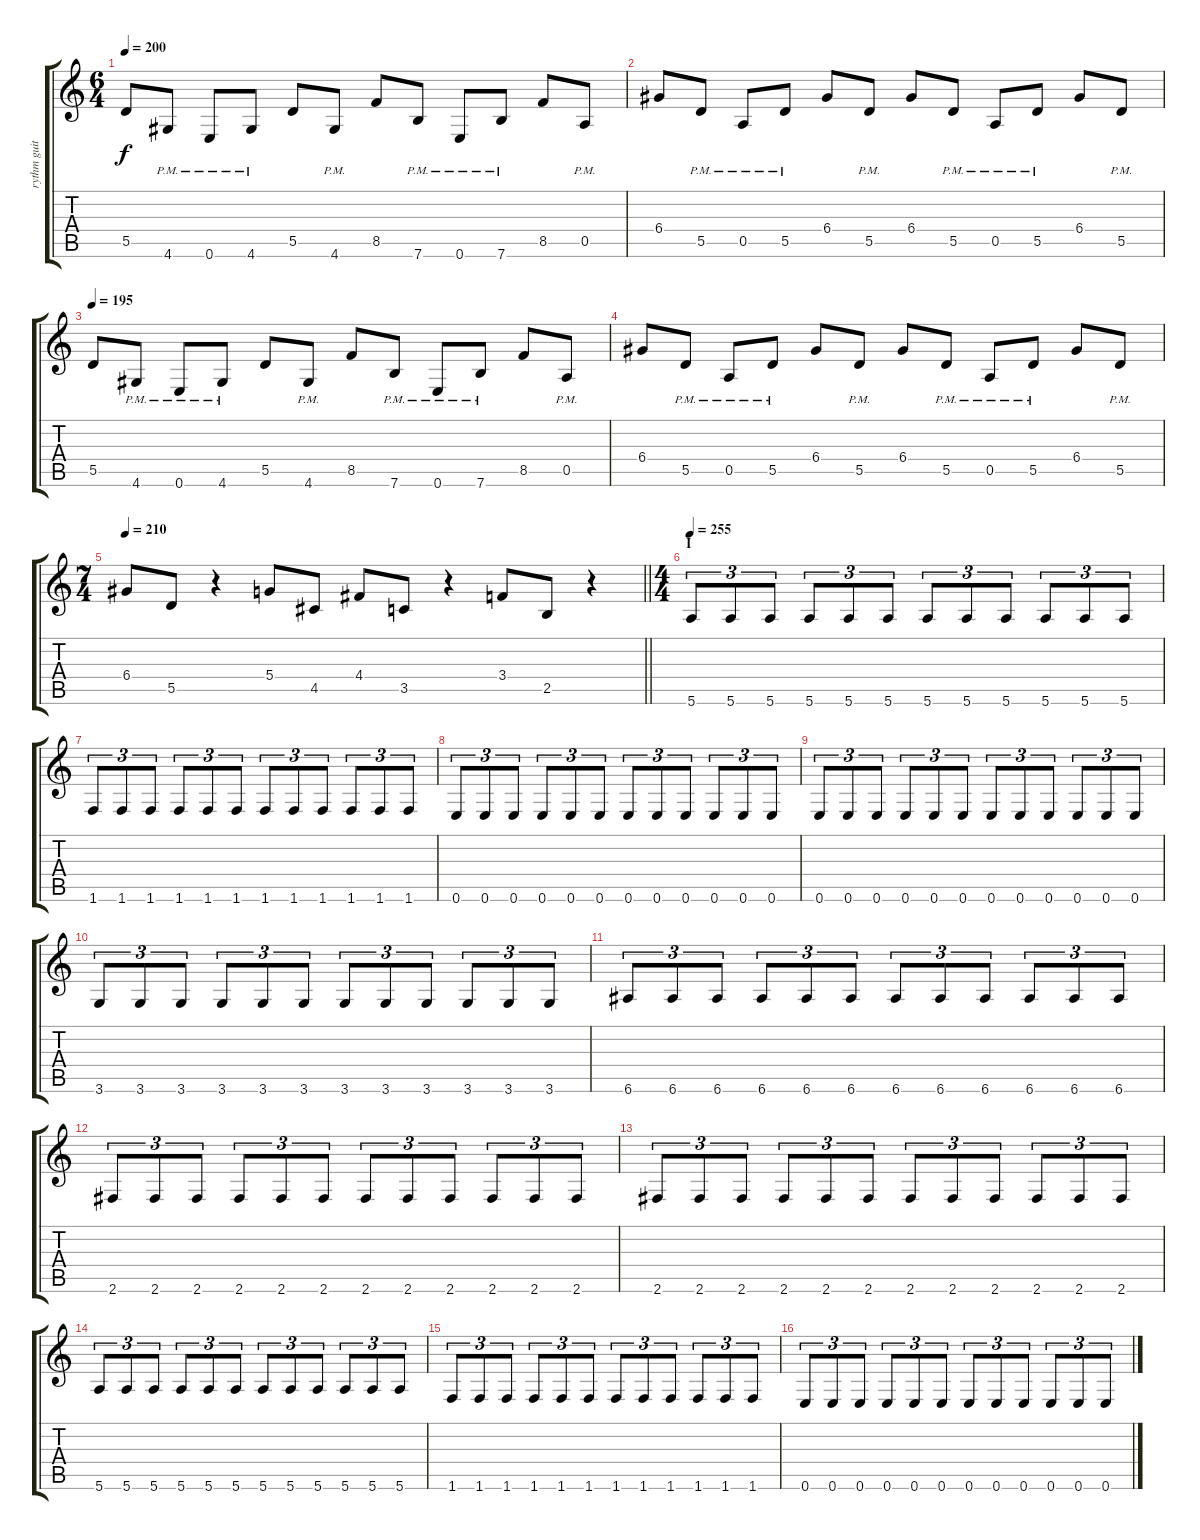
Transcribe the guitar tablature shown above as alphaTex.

\track ("rythm guitar 1" "rythm guit") {instrument distortionguitar}
\staff {score tabs}
\tuning (E4 B3 G3 D3 A2 E2) {hide}
\ts (6 4)
\tempo 200
\clef g2
\ks c
5.5.8{dy f} 4.6{pm}.8 0.6{pm}.8 4.6{pm}.8 5.5.8 4.6{pm}.8 8.5.8 7.6{pm}.8 0.6{pm}.8 7.6{pm}.8 8.5.8 0.5{pm}.8 |
6.4.8 5.5{pm}.8 0.5{pm}.8 5.5{pm}.8 6.4.8 5.5{pm}.8 6.4.8 5.5{pm}.8 0.5{pm}.8 5.5{pm}.8 6.4.8 5.5{pm}.8 |
\tempo 195
5.5.8 4.6{pm}.8 0.6{pm}.8 4.6{pm}.8 5.5.8 4.6{pm}.8 8.5.8 7.6{pm}.8 0.6{pm}.8 7.6{pm}.8 8.5.8 0.5{pm}.8 |
6.4.8 5.5{pm}.8 0.5{pm}.8 5.5{pm}.8 6.4.8 5.5{pm}.8 6.4.8 5.5{pm}.8 0.5{pm}.8 5.5{pm}.8 6.4.8 5.5{pm}.8 |
\ts (7 4)
\tempo 210
\barLineRight lightlight
6.4.8 5.5.8 r.4 5.4.8 4.5.8 4.4.8 3.5.8 r.4 3.4.8 2.5.8 r.4 |
\ts (4 4)
\section ("" "I")
\tempo 255
5.6.8{tu (3 2)} 5.6.8{tu (3 2)} 5.6.8{tu (3 2)} 5.6.8{tu (3 2)} 5.6.8{tu (3 2)} 5.6.8{tu (3 2)} 5.6.8{tu (3 2)} 5.6.8{tu (3 2)} 5.6.8{tu (3 2)} 5.6.8{tu (3 2)} 5.6.8{tu (3 2)} 5.6.8{tu (3 2)} |
1.6.8{tu (3 2)} 1.6.8{tu (3 2)} 1.6.8{tu (3 2)} 1.6.8{tu (3 2)} 1.6.8{tu (3 2)} 1.6.8{tu (3 2)} 1.6.8{tu (3 2)} 1.6.8{tu (3 2)} 1.6.8{tu (3 2)} 1.6.8{tu (3 2)} 1.6.8{tu (3 2)} 1.6.8{tu (3 2)} |
0.6.8{tu (3 2)} 0.6.8{tu (3 2)} 0.6.8{tu (3 2)} 0.6.8{tu (3 2)} 0.6.8{tu (3 2)} 0.6.8{tu (3 2)} 0.6.8{tu (3 2)} 0.6.8{tu (3 2)} 0.6.8{tu (3 2)} 0.6.8{tu (3 2)} 0.6.8{tu (3 2)} 0.6.8{tu (3 2)} |
0.6.8{tu (3 2)} 0.6.8{tu (3 2)} 0.6.8{tu (3 2)} 0.6.8{tu (3 2)} 0.6.8{tu (3 2)} 0.6.8{tu (3 2)} 0.6.8{tu (3 2)} 0.6.8{tu (3 2)} 0.6.8{tu (3 2)} 0.6.8{tu (3 2)} 0.6.8{tu (3 2)} 0.6.8{tu (3 2)} |
3.6.8{tu (3 2)} 3.6.8{tu (3 2)} 3.6.8{tu (3 2)} 3.6.8{tu (3 2)} 3.6.8{tu (3 2)} 3.6.8{tu (3 2)} 3.6.8{tu (3 2)} 3.6.8{tu (3 2)} 3.6.8{tu (3 2)} 3.6.8{tu (3 2)} 3.6.8{tu (3 2)} 3.6.8{tu (3 2)} |
6.6.8{tu (3 2)} 6.6.8{tu (3 2)} 6.6.8{tu (3 2)} 6.6.8{tu (3 2)} 6.6.8{tu (3 2)} 6.6.8{tu (3 2)} 6.6.8{tu (3 2)} 6.6.8{tu (3 2)} 6.6.8{tu (3 2)} 6.6.8{tu (3 2)} 6.6.8{tu (3 2)} 6.6.8{tu (3 2)} |
2.6.8{tu (3 2)} 2.6.8{tu (3 2)} 2.6.8{tu (3 2)} 2.6.8{tu (3 2)} 2.6.8{tu (3 2)} 2.6.8{tu (3 2)} 2.6.8{tu (3 2)} 2.6.8{tu (3 2)} 2.6.8{tu (3 2)} 2.6.8{tu (3 2)} 2.6.8{tu (3 2)} 2.6.8{tu (3 2)} |
2.6.8{tu (3 2)} 2.6.8{tu (3 2)} 2.6.8{tu (3 2)} 2.6.8{tu (3 2)} 2.6.8{tu (3 2)} 2.6.8{tu (3 2)} 2.6.8{tu (3 2)} 2.6.8{tu (3 2)} 2.6.8{tu (3 2)} 2.6.8{tu (3 2)} 2.6.8{tu (3 2)} 2.6.8{tu (3 2)} |
5.6.8{tu (3 2)} 5.6.8{tu (3 2)} 5.6.8{tu (3 2)} 5.6.8{tu (3 2)} 5.6.8{tu (3 2)} 5.6.8{tu (3 2)} 5.6.8{tu (3 2)} 5.6.8{tu (3 2)} 5.6.8{tu (3 2)} 5.6.8{tu (3 2)} 5.6.8{tu (3 2)} 5.6.8{tu (3 2)} |
1.6.8{tu (3 2)} 1.6.8{tu (3 2)} 1.6.8{tu (3 2)} 1.6.8{tu (3 2)} 1.6.8{tu (3 2)} 1.6.8{tu (3 2)} 1.6.8{tu (3 2)} 1.6.8{tu (3 2)} 1.6.8{tu (3 2)} 1.6.8{tu (3 2)} 1.6.8{tu (3 2)} 1.6.8{tu (3 2)} |
0.6.8{tu (3 2)} 0.6.8{tu (3 2)} 0.6.8{tu (3 2)} 0.6.8{tu (3 2)} 0.6.8{tu (3 2)} 0.6.8{tu (3 2)} 0.6.8{tu (3 2)} 0.6.8{tu (3 2)} 0.6.8{tu (3 2)} 0.6.8{tu (3 2)} 0.6.8{tu (3 2)} 0.6.8{tu (3 2)}
